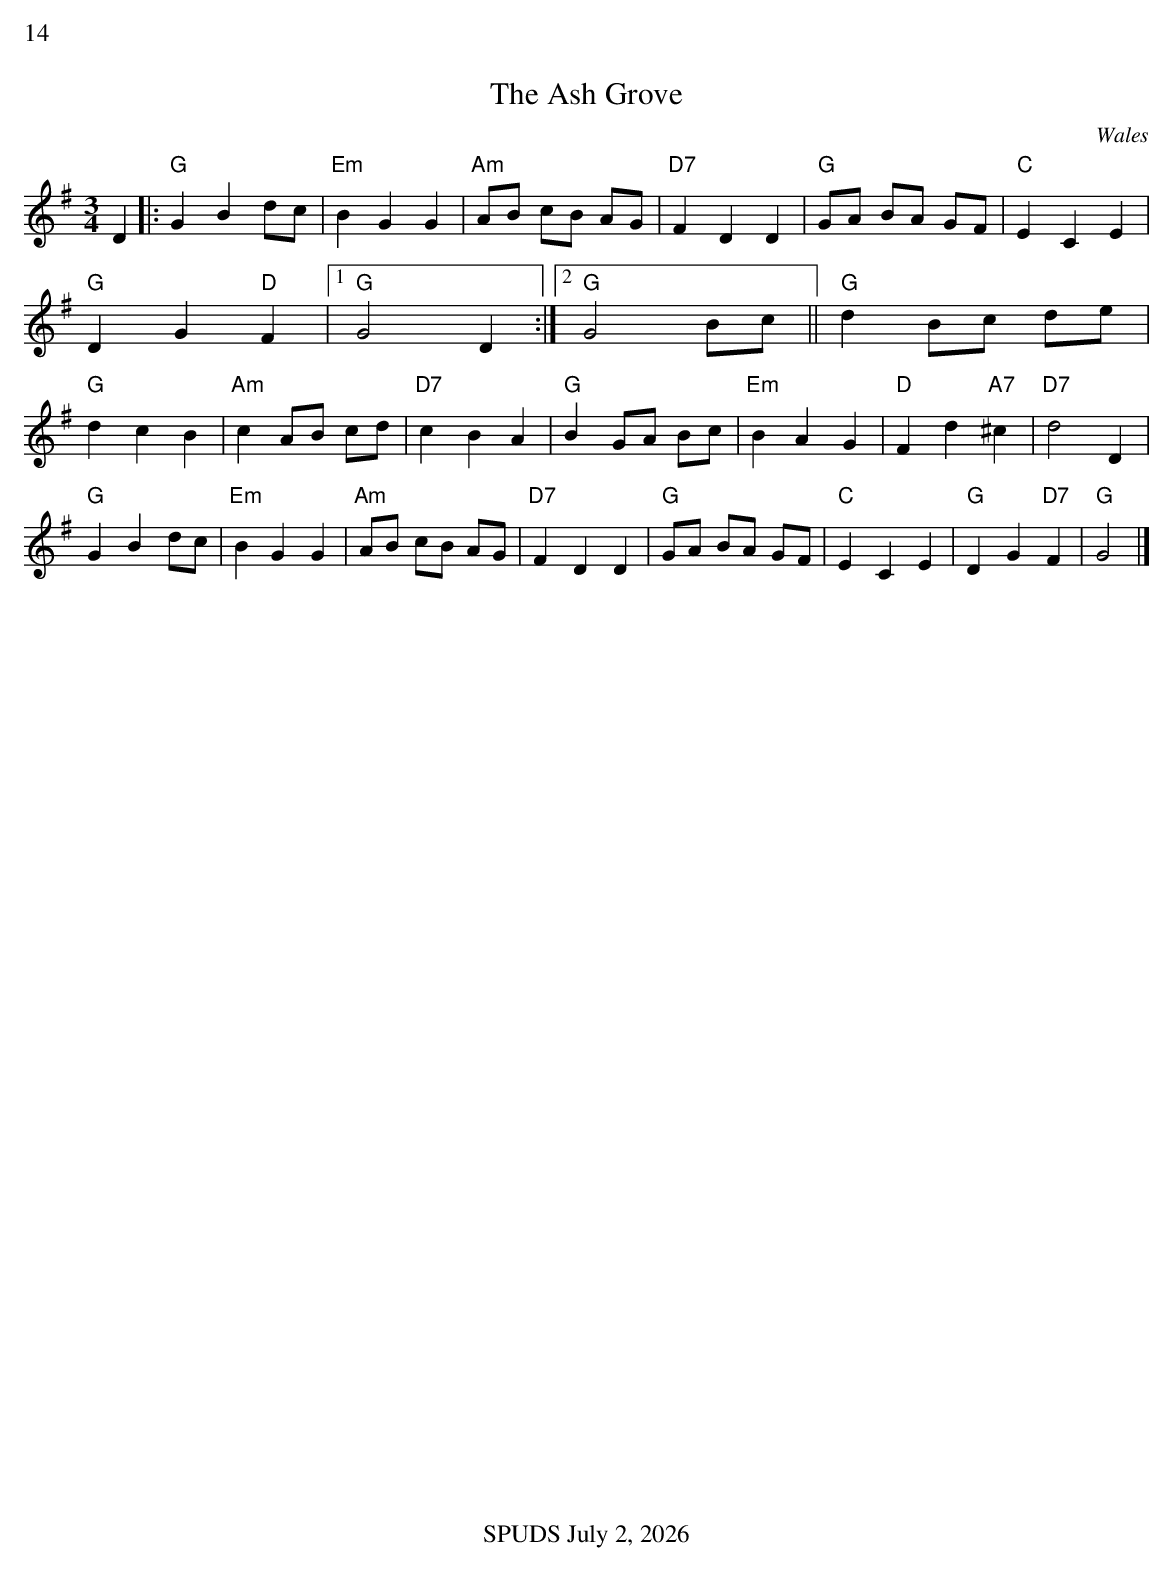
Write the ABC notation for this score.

X:1
%%text 14
T: The Ash Grove
O: Wales
M: 3/4
K: G
D2|:"G"G2 B2 dc|"Em"B2 G2 G2|"Am"AB cB AG|"D7"F2 D2 D2|
"G"GA BA GF|"C"E2 C2 E2|"G"D2 G2"D" F2|1"G"G4 D2:|2"G"G4 Bc||
"G"d2 Bc de|"G"d2 c2 B2|"Am"c2 AB cd|"D7"c2 B2 A2|
"G"B2 GA Bc|"Em"B2 A2 G2|"D"F2 d2 "A7"^c2|"D7"d4  D2|!
"G"G2 B2 dc|"Em"B2 G2 G2|"Am"AB cB AG|"D7"F2 D2 D2|
"G"GA BA GF|"C"E2 C2 E2|"G"D2 G2 "D7"F2|"G"G4|]
